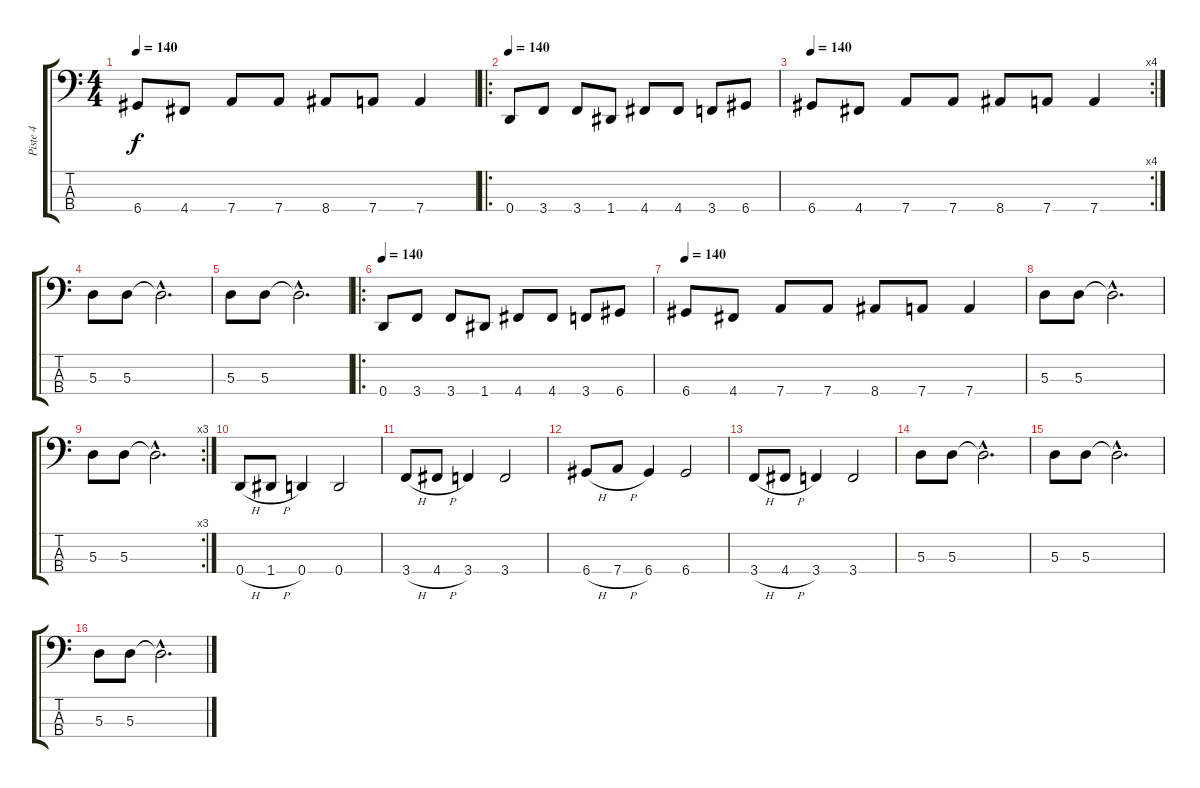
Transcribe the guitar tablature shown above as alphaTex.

\track ("Piste 4" "Piste 4") {instrument electricbassfinger}
\staff {score tabs}
\tuning (G2 D2 A1 D1) {hide}
\ts (4 4)
\tempo 140
\clef f4
\ks c
6.4.8{dy f} 4.4.8 7.4.8 7.4.8 8.4.8 7.4.8 7.4.4 |
\ro
\tempo 140
0.4.8 3.4.8 3.4.8 1.4.8 4.4.8 4.4.8 3.4.8 6.4.8 |
\rc 4
\tempo 140
6.4.8 4.4.8 7.4.8 7.4.8 8.4.8 7.4.8 7.4.4 |
5.3.8 5.3.8 5.3{hac t}.2{d} |
5.3.8 5.3.8 5.3{hac t}.2{d} |
\ro
\tempo 140
0.4.8 3.4.8 3.4.8 1.4.8 4.4.8 4.4.8 3.4.8 6.4.8 |
\tempo 140
6.4.8 4.4.8 7.4.8 7.4.8 8.4.8 7.4.8 7.4.4 |
5.3.8 5.3.8 5.3{hac t}.2{d} |
\rc 3
5.3.8 5.3.8 5.3{hac t}.2{d} |
0.4{h}.8 1.4{h}.8 0.4.4 0.4.2 |
3.4{h}.8 4.4{h}.8 3.4.4 3.4.2 |
6.4{h}.8 7.4{h}.8 6.4.4 6.4.2 |
3.4{h}.8 4.4{h}.8 3.4.4 3.4.2 |
5.3.8 5.3.8 5.3{hac t}.2{d} |
5.3.8 5.3.8 5.3{hac t}.2{d} |
5.3.8 5.3.8 5.3{hac t}.2{d}
